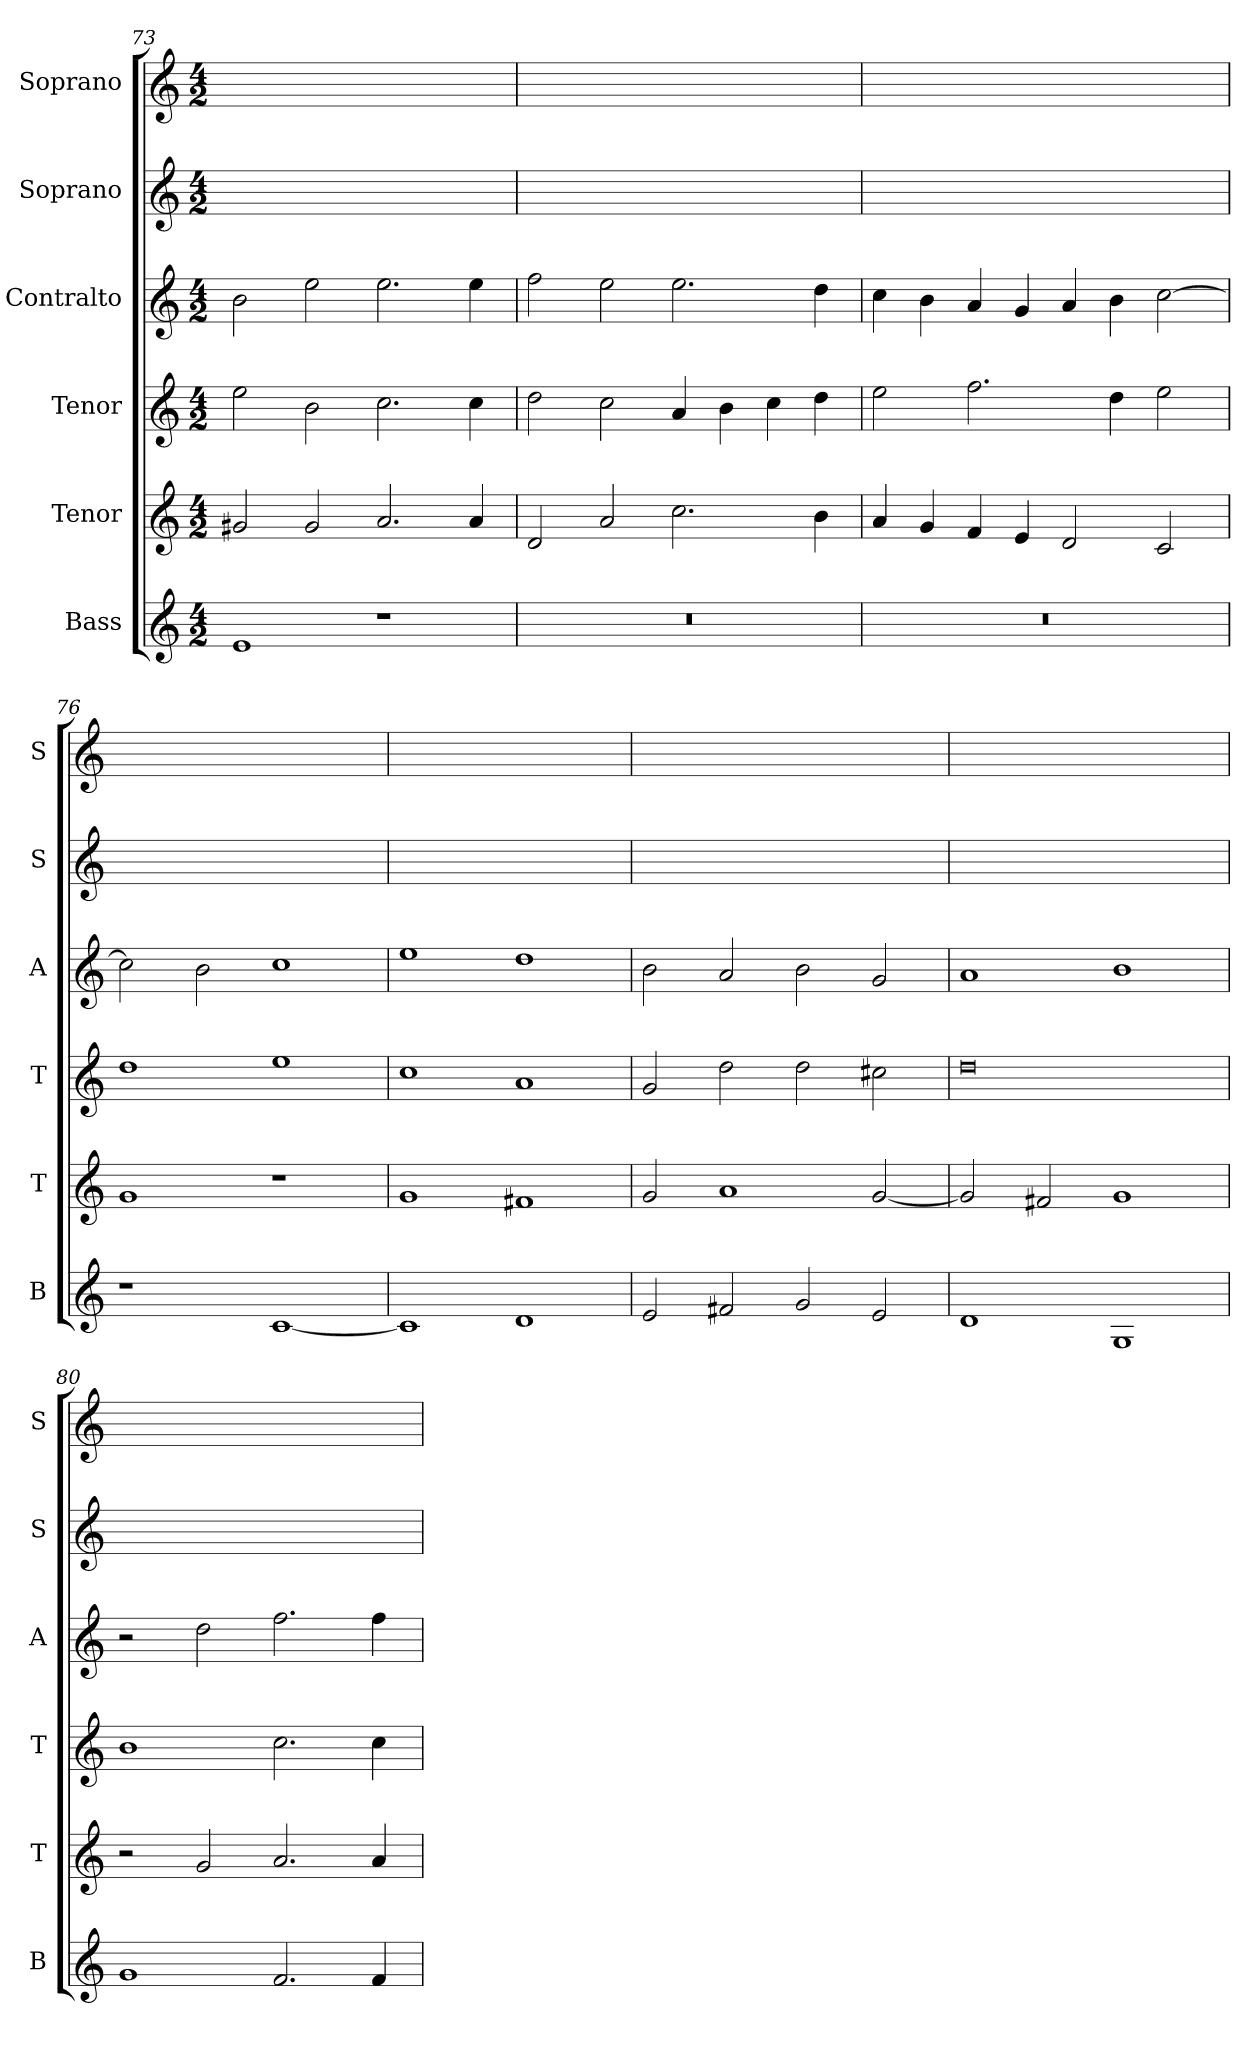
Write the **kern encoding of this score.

**kern	**kern	**kern	**kern	**kern	**kern
*part6	*part5	*part4	*part3	*part2	*part1
*staff6	*staff5	*staff4	*staff3	*staff2	*staff1
*I"Bass	*I"Tenor	*I"Tenor	*I"Contralto	*I"Soprano	*I"Soprano
*I'B	*I'T	*I'T	*I'A	*I'S	*I'S
*clefG2	*clefG2	*clefG2	*clefG2	*clefG2	*clefG2
*k[]	*k[]	*k[]	*k[]	*k[]	*k[]
*G:mix	*G:mix	*G:mix	*G:mix	*G:mix	*G:mix
*M4/2	*M4/2	*M4/2	*M4/2	*M4/2	*M4/2
=73	=73	=73	=73	=73	=73
1e	2g#X	2ee	2b	0ryy	0ryy
.	2g#	2b	2ee	.	.
1r	2.a	2.cc	2.ee	.	.
.	4a	4cc	4ee	.	.
=74	=74	=74	=74	=74	=74
0r	2d	2dd	2ff	0ryy	0ryy
.	2a	2cc	2ee	.	.
.	2.cc	4a	2.ee	.	.
.	.	4b	.	.	.
.	.	4cc	.	.	.
.	4b	4dd	4dd	.	.
=75	=75	=75	=75	=75	=75
0r	4a	2ee	4cc	0ryy	0ryy
.	4g	.	4b	.	.
.	4f	2.ff	4a	.	.
.	4e	.	4g	.	.
.	2d	.	4a	.	.
.	.	4dd	4b	.	.
.	2c	2ee	[2cc	.	.
=76	=76	=76	=76	=76	=76
1r	1g	1dd	2cc]	0ryy	0ryy
.	.	.	2b	.	.
[1c	1r	1ee	1cc	.	.
=77	=77	=77	=77	=77	=77
1c]	1g	1cc	1ee	0ryy	0ryy
1d	1f#X	1a	1dd	.	.
=78	=78	=78	=78	=78	=78
2e	2g	2g	2b	0ryy	0ryy
2f#X	1a	2dd	2a	.	.
2g	.	2dd	2b	.	.
2e	[2g	2cc#X	2g	.	.
=79	=79	=79	=79	=79	=79
1d	2g]	0dd	1a	0ryy	0ryy
.	2f#X	.	.	.	.
1G	1g	.	1b	.	.
=80	=80	=80	=80	=80	=80
1g	2r	1b	2r	0ryy	0ryy
.	2g	.	2dd	.	.
2.f	2.a	2.cc	2.ff	.	.
4f	4a	4cc	4ff	.	.
=	=	=	=	=	=
*-	*-	*-	*-	*-	*-
